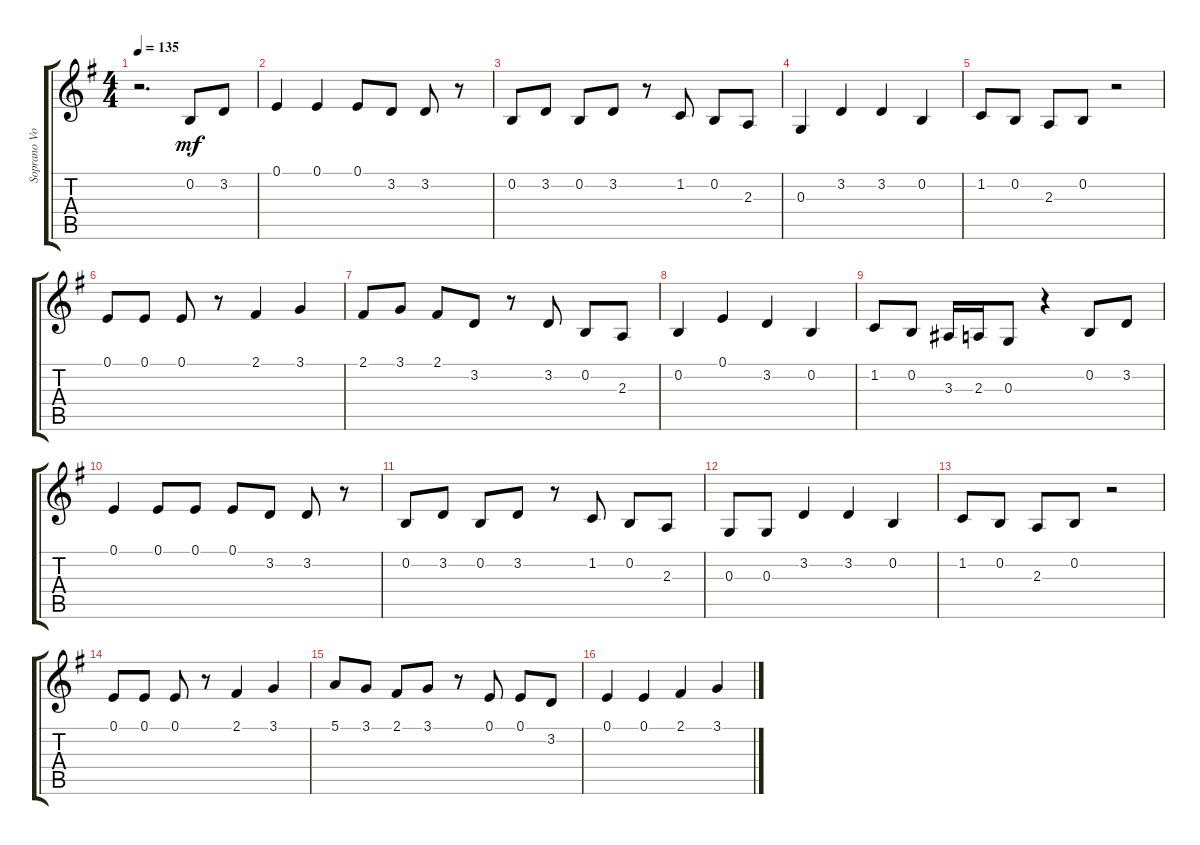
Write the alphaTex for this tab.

\track ("Soprano Voice" "Soprano Vo") {instrument choiraahs}
\staff {score tabs}
\tuning (E4 B3 G3 D3 A2 E2) {hide}
\ts (4 4)
\tempo 135
\clef g2
\ks g
r.2{d dy mf} 0.2.8 3.2.8 |
0.1.4 0.1.4 0.1.8 3.2.8 3.2.8 r.8 |
0.2.8 3.2.8 0.2.8 3.2.8 r.8 1.2.8 0.2.8 2.3.8 |
0.3.4 3.2.4 3.2.4 0.2.4 |
1.2.8 0.2.8 2.3.8 0.2.8 r.2 |
0.1.8 0.1.8 0.1.8 r.8 2.1.4 3.1.4 |
2.1.8 3.1.8 2.1.8 3.2.8 r.8 3.2.8 0.2.8 2.3.8 |
0.2.4 0.1.4 3.2.4 0.2.4 |
1.2.8 0.2.8 3.3.16 2.3.16 0.3.8 r.4 0.2.8 3.2.8 |
0.1.4 0.1.8 0.1.8 0.1.8 3.2.8 3.2.8 r.8 |
0.2.8 3.2.8 0.2.8 3.2.8 r.8 1.2.8 0.2.8 2.3.8 |
0.3.8 0.3.8 3.2.4 3.2.4 0.2.4 |
1.2.8 0.2.8 2.3.8 0.2.8 r.2 |
0.1.8 0.1.8 0.1.8 r.8 2.1.4 3.1.4 |
5.1.8 3.1.8 2.1.8 3.1.8 r.8 0.1.8 0.1.8 3.2.8 |
0.1.4 0.1.4 2.1.4 3.1.4
